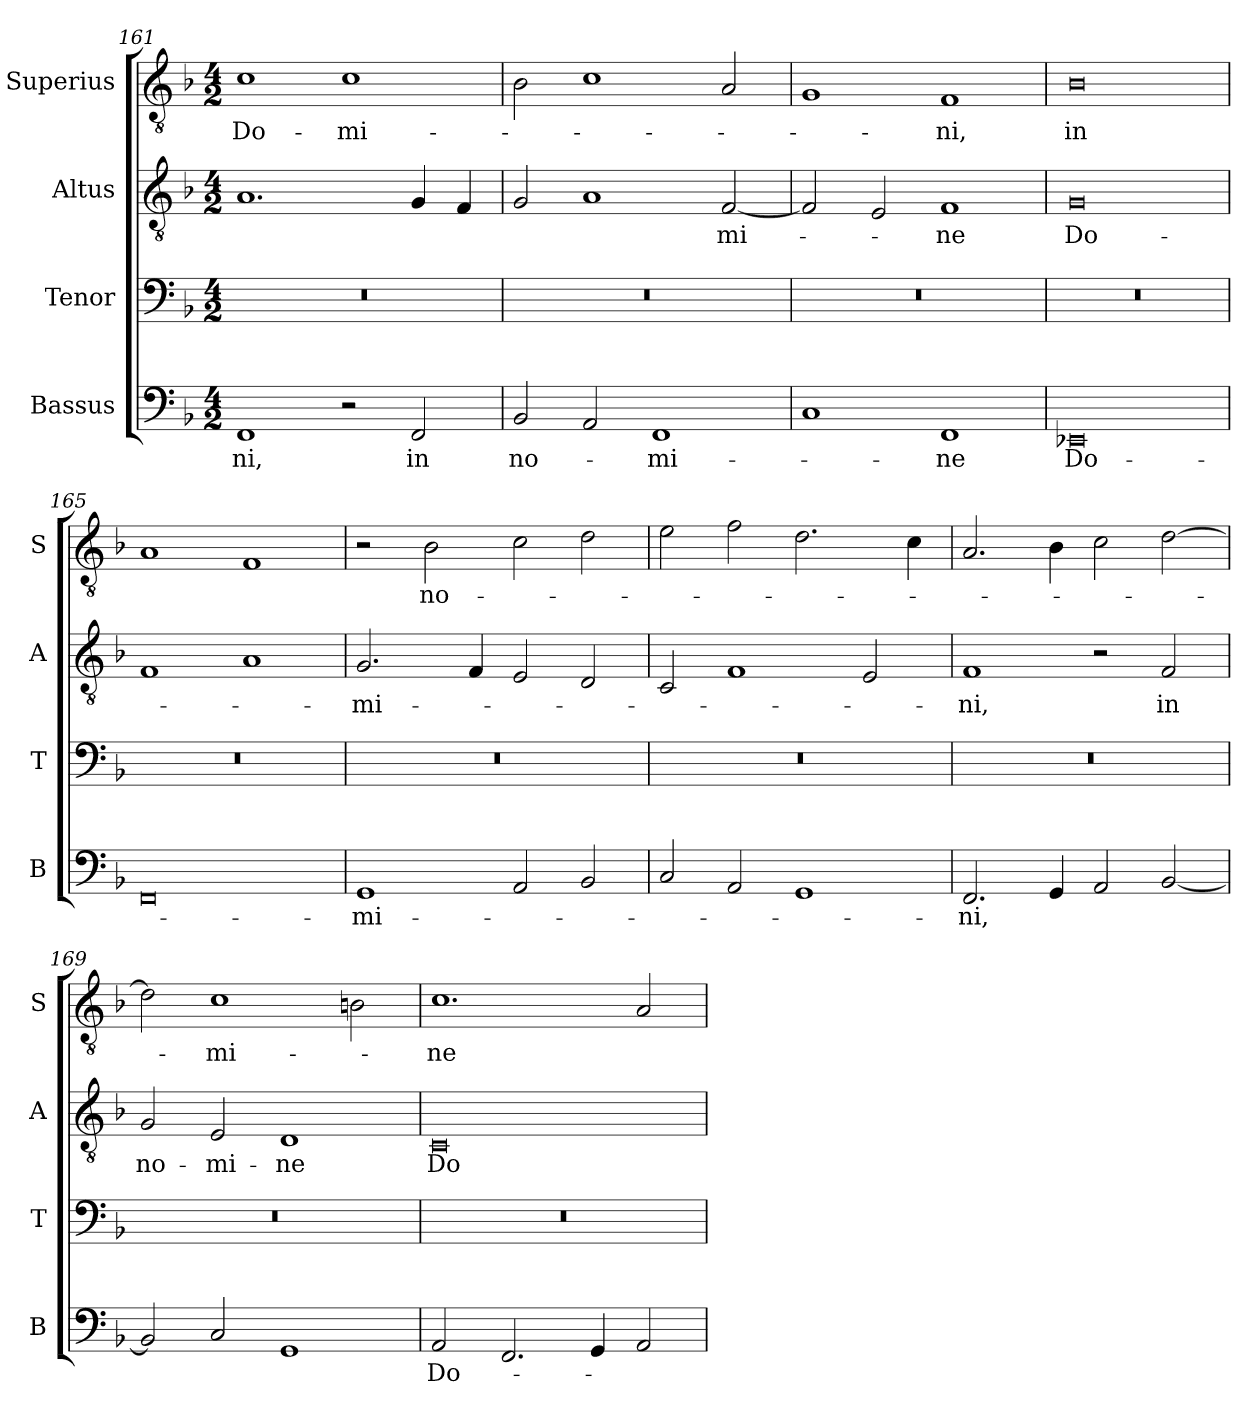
**kern	**text	**kern	**kern	**text	**kern	**text
*part4	*part4	*part3	*part2	*part2	*part1	*part1
*staff4	*staff4	*staff3	*staff2	*staff2	*staff1	*staff1
*I"Bassus	*	*I"Tenor	*I"Altus	*	*I"Superius	*
*I'B	*	*I'T	*I'A	*	*I'S	*
*clefF4	*	*clefF4	*clefGv2	*	*clefGv2	*
*k[b-]	*	*k[b-]	*k[b-]	*	*k[b-]	*
*M4/2	*	*M4/2	*M4/2	*	*M4/2	*
=161	=161	=161	=161	=161	=161	=161
!	!LO:LY:i	!	!	!	!	!LO:LY:i
1FF	-ni,	0r	1.A	.	1c	Do-
!	!	!	!	!	!	!LO:LY:i
2r	.	.	.	.	1c	-mi-
!	!LO:LY:i	!	!	!	!	!
2FF	in	.	4G	.	.	.
.	.	.	4F	.	.	.
=162	=162	=162	=162	=162	=162	=162
!	!LO:LY:i	!	!	!	!	!
2BB-	no-	0r	2G	.	2B-	.
2AA	.	.	1A	.	1c	.
!	!LO:LY:i	!	!	!	!	!
1FF	-mi-	.	.	.	.	.
!	!	!	!	!LO:LY:i	!	!
.	.	.	[2F	-mi-	2A	.
=163	=163	=163	=163	=163	=163	=163
1C	.	0r	2F]	.	1G	.
.	.	.	2E	.	.	.
!	!LO:LY:i	!	!	!LO:LY:i	!	!LO:LY:i
1FF	-ne	.	1F	-ne	1F	-ni,
=164	=164	=164	=164	=164	=164	=164
!	!	!	!	!	!	!LO:LY:i
0EE-X	Do-	0r	0G	Do-	0B-	in
=165	=165	=165	=165	=165	=165	=165
0FF	.	0r	1F	.	1A	.
.	.	.	1A	.	1F	.
=166	=166	=166	=166	=166	=166	=166
1GG	-mi-	0r	2.G	-mi-	2r	.
!	!	!	!	!	!	!LO:LY:i
.	.	.	.	.	2B-	no-
.	.	.	4F	.	.	.
2AA	.	.	2E	.	2c	.
2BB-	.	.	2D	.	2d	.
=167	=167	=167	=167	=167	=167	=167
2C	.	0r	2C	.	2e	.
2AA	.	.	1F	.	2f	.
1GG	.	.	.	.	2.d	.
.	.	.	2E	.	.	.
.	.	.	.	.	4c	.
=168	=168	=168	=168	=168	=168	=168
!	!LO:LY:i	!	!	!LO:LY:i	!	!
2.FF	-ni,	0r	1F	-ni,	2.A	.
4GG	.	.	.	.	4B-	.
2AA	.	.	2r	.	2c	.
!	!	!	!	!LO:LY:i	!	!
[2BB-	.	.	2F	in	[2d	.
=169	=169	=169	=169	=169	=169	=169
!	!	!	!	!LO:LY:i	!	!
2BB-]	.	0r	2G	no-	2d]	.
!	!	!	!	!LO:LY:i	!	!LO:LY:i
2C	.	.	2E	-mi-	1c	-mi-
!	!	!	!	!LO:LY:i	!	!
1GG	.	.	1D	-ne	.	.
.	.	.	.	.	2Bn	.
=170	=170	=170	=170	=170	=170	=170
!	!LO:LY:i	!	!	!LO:LY:i	!	!LO:LY:i
2AA	Do-	0r	0C	Do-	1.c	-ne
2.FF	.	.	.	.	.	.
4GG	.	.	.	.	.	.
2AA	.	.	.	.	2A	.
=	=	=	=	=	=	=
*-	*-	*-	*-	*-	*-	*-
